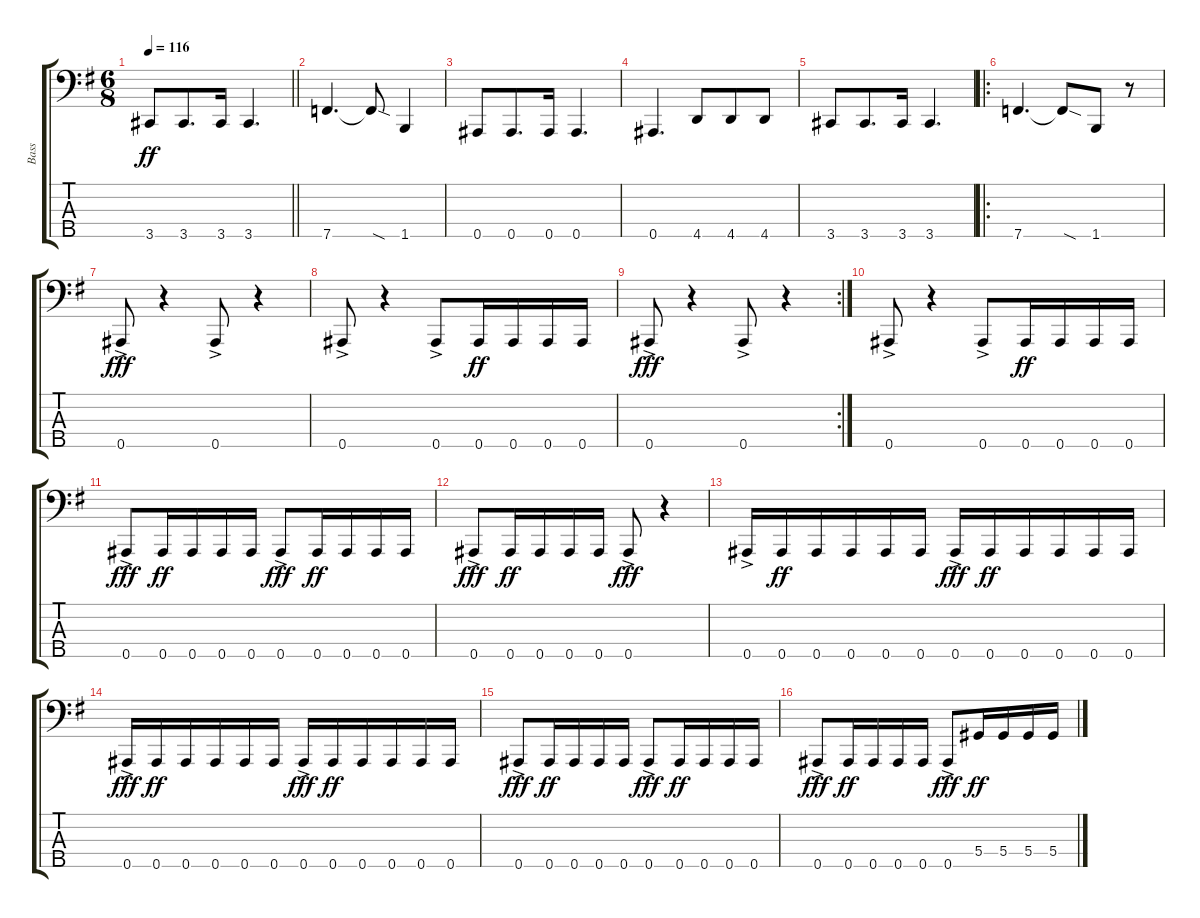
\track ("Bass" "Bass") {instrument electricbassfinger}
\staff {score tabs}
\tuning (Gb2 Db2 Ab1 Eb1 Bb0) {hide}
\ts (6 8)
\tempo 116
\clef f4
\barLineRight lightlight
\ks g
3.5.8{dy ff} 3.5.8{d} 3.5.16 3.5.4{d} |
7.5.4{d} 7.5{sod t}.8 1.5.4 |
0.5.8 0.5.8{d} 0.5.16 0.5.4{d} |
0.5.4{d} 4.5.8 4.5.8 4.5.8 |
3.5.8 3.5.8{d} 3.5.16 3.5.4{d} |
\ro
7.5.4{d} 7.5{sod t}.8 1.5.8 r.8 |
0.5{ac}.8{dy fff} r.4 0.5{ac}.8 r.4 |
0.5{ac}.8 r.4 0.5{ac}.8 0.5.16{dy ff} 0.5.16 0.5.16 0.5.16 |
\rc 2
0.5{ac}.8{dy fff} r.4 0.5{ac}.8 r.4 |
0.5{ac}.8 r.4 0.5{ac}.8 0.5.16{dy ff} 0.5.16 0.5.16 0.5.16 |
0.5{ac}.8{dy fff} 0.5.16{dy ff} 0.5.16 0.5.16 0.5.16 0.5{ac}.8{dy fff} 0.5.16{dy ff} 0.5.16 0.5.16 0.5.16 |
0.5{ac}.8{dy fff} 0.5.16{dy ff} 0.5.16 0.5.16 0.5.16 0.5{ac}.8{dy fff} r.4 |
0.5{ac}.16 0.5.16{dy ff} 0.5.16 0.5.16 0.5.16 0.5.16 0.5{ac}.16{dy fff} 0.5.16{dy ff} 0.5.16 0.5.16 0.5.16 0.5.16 |
0.5{ac}.16{dy fff} 0.5.16{dy ff} 0.5.16 0.5.16 0.5.16 0.5.16 0.5{ac}.16{dy fff} 0.5.16{dy ff} 0.5.16 0.5.16 0.5.16 0.5.16 |
0.5{ac}.8{dy fff} 0.5.16{dy ff} 0.5.16 0.5.16 0.5.16 0.5{ac}.8{dy fff} 0.5.16{dy ff} 0.5.16 0.5.16 0.5.16 |
0.5{ac}.8{dy fff} 0.5.16{dy ff} 0.5.16 0.5.16 0.5.16 0.5{ac}.8{dy fff} 5.4.16{dy ff} 5.4.16 5.4.16 5.4.16
